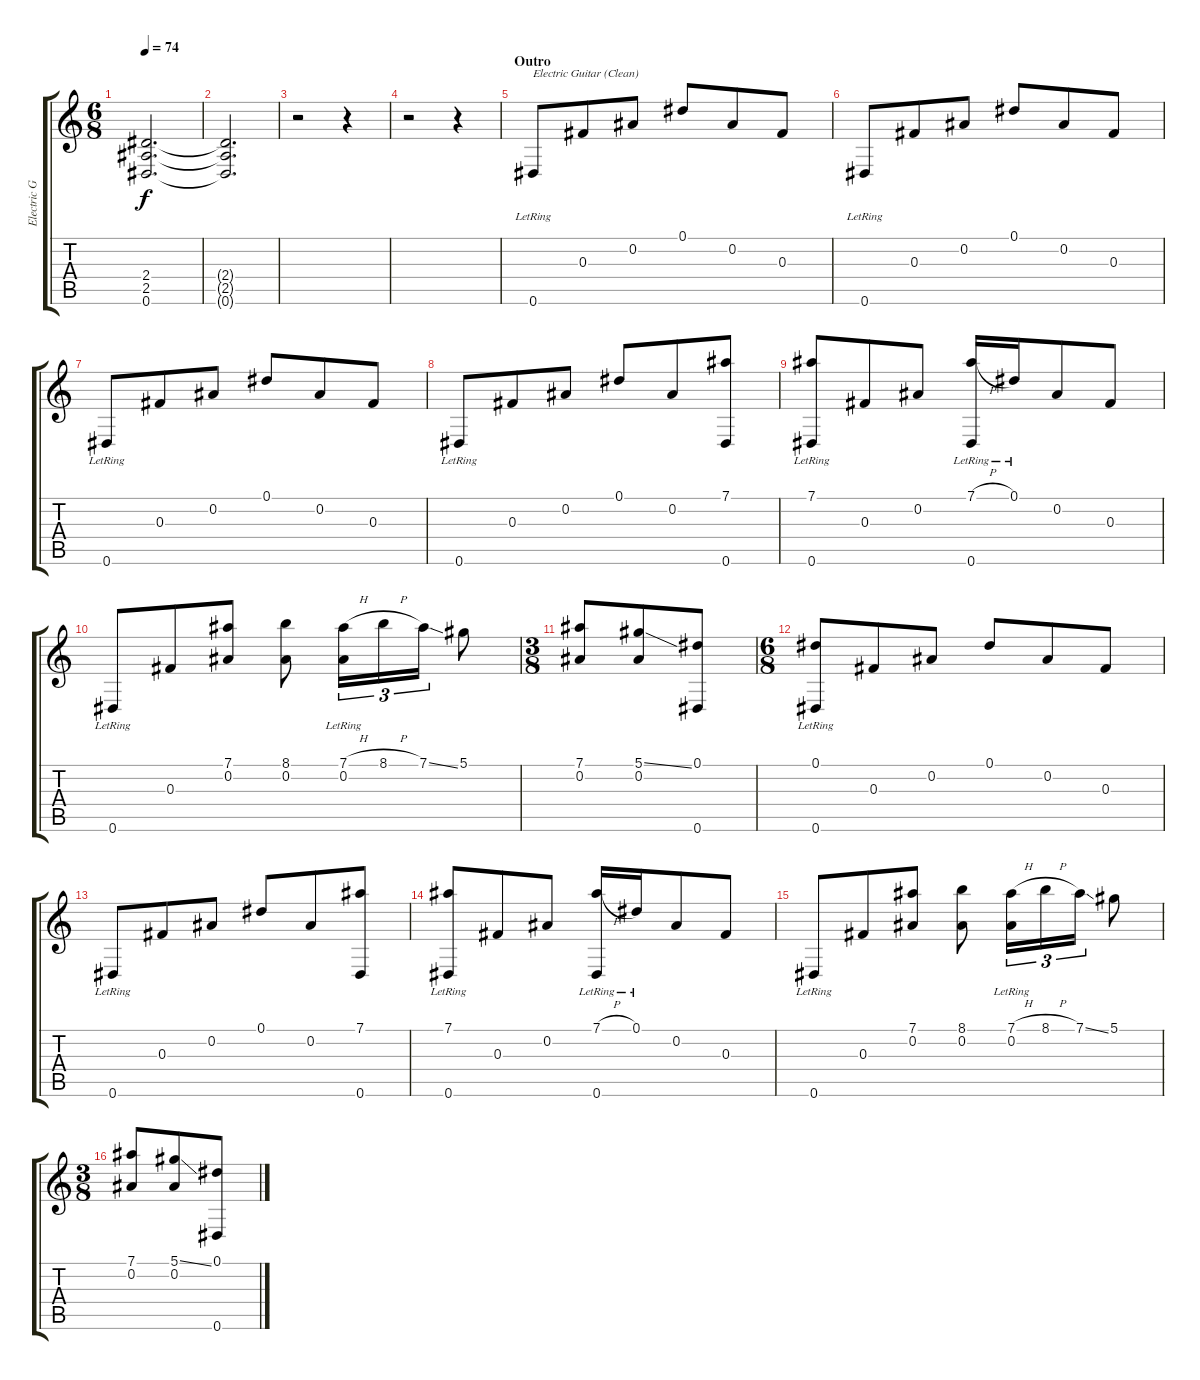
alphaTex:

\track ("Electric Guitar (Kirk Hammett)" "Electric G") {instrument electricguitarclean}
\staff {score tabs}
\tuning (Eb4 Bb3 Gb3 Db3 Ab2 Eb2) {hide}
\ts (6 8)
\tempo 74
\clef g2
\ks c
(2.4{t} 2.5{t} 0.6{t}).2{d dy f} |
(2.4{t} 2.5{t} 0.6{t}).2{d} |
r.2 r.4 |
r.2 r.4 |
\section ("" "Outro")
0.6{lr}.8{txt "Electric Guitar (Clean)" volume 16 instrument electricguitarclean} 0.3.8 0.2.8 0.1.8 0.2.8 0.3.8 |
0.6{lr}.8 0.3.8 0.2.8 0.1.8 0.2.8 0.3.8 |
0.6{lr}.8 0.3.8 0.2.8 0.1.8 0.2.8 0.3.8 |
0.6{lr}.8 0.3.8 0.2.8 0.1.8 0.2.8 (7.1 0.6).8 |
(7.1{lr} 0.6{lr}).8 0.3.8 0.2.8 (7.1{h} 0.6{lr}).16 0.1{lr}.16 0.2.8 0.3.8 |
0.6{lr}.8 0.3.8 (7.1 0.2).8 (8.1 0.2).8 (7.1{h} 0.2{lr}).16{tu (3 2)} 8.1{h}.16{tu (3 2)} 7.1{ss}.16{tu (3 2)} 5.1.8 |
\ts (3 8)
(7.1 0.2).8 (5.1{ss} 0.2).8 (0.1 0.6).8 |
\ts (6 8)
(0.1 0.6{lr}).8 0.3.8 0.2.8 0.1.8 0.2.8 0.3.8 |
0.6{lr}.8 0.3.8 0.2.8 0.1.8 0.2.8 (7.1 0.6).8 |
(7.1{lr} 0.6{lr}).8 0.3.8 0.2.8 (7.1{h} 0.6{lr}).16 0.1{lr}.16 0.2.8 0.3.8 |
0.6{lr}.8 0.3.8 (7.1 0.2).8 (8.1 0.2).8 (7.1{h} 0.2{lr}).16{tu (3 2)} 8.1{h}.16{tu (3 2)} 7.1{ss}.16{tu (3 2)} 5.1.8 |
\ts (3 8)
(7.1 0.2).8 (5.1{ss} 0.2).8 (0.1 0.6).8
